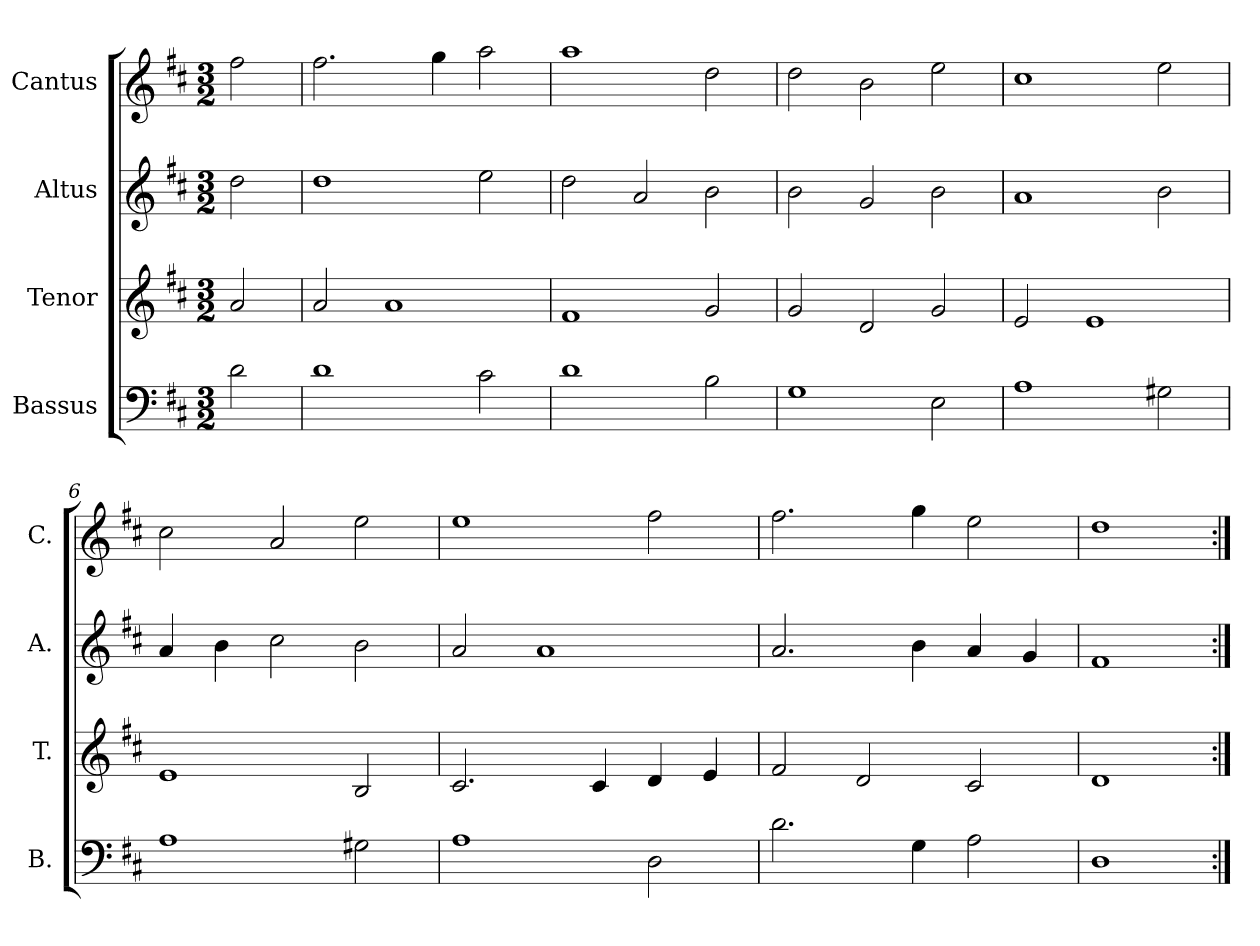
**kern	**kern	**kern	**kern
*part4	*part3	*part2	*part1
*staff4	*staff3	*staff2	*staff1
*I"Bassus	*I"Tenor	*I"Altus	*I"Cantus
*I'B.	*I'T.	*I'A.	*I'C.
*clefF4	*clefG2	*clefG2	*clefG2
*k[f#c#]	*k[f#c#]	*k[f#c#]	*k[f#c#]
*D:	*D:	*D:	*D:
*M3/2	*M3/2	*M3/2	*M3/2
=1	=1	=1	=1
2d\	2a/	2dd\	2ff#\
=2	=2	=2	=2
1d\	2a/	1dd\	2.ff#\
.	1a/	.	.
.	.	.	4gg\
2c#\	.	2ee\	2aa\
=3	=3	=3	=3
1d\	1f#/	2dd\	1aa\
.	.	2a/	.
2B\	2g/	2b\	2dd\
=4	=4	=4	=4
1G\	2g/	2b\	2dd\
.	2d/	2g/	2b\
2E\	2g/	2b\	2ee\
=5	=5	=5	=5
1A\	2e/	1a/	1cc#\
.	1e/	.	.
2G#X\	.	2b\	2ee\
=6	=6	=6	=6
1A\	1e/	4a/	2cc#\
.	.	4b\	.
.	.	2cc#\	2a/
2G#X\	2B/	2b\	2ee\
=7	=7	=7	=7
1A\	2.c#/	2a/	1ee\
.	.	1a/	.
.	4c#/	.	.
2D\	4d/	.	2ff#\
.	4e/	.	.
=8	=8	=8	=8
2.d\	2f#/	2.a/	2.ff#\
.	2d/	.	.
4G\	.	4b\	4gg\
2A\	2c#/	4a/	2ee\
.	.	4g/	.
=9	=9	=9	=9
1D\	1d/	1f#/	1dd\
=:|!	=:|!	=:|!	=:|!
*-	*-	*-	*-
